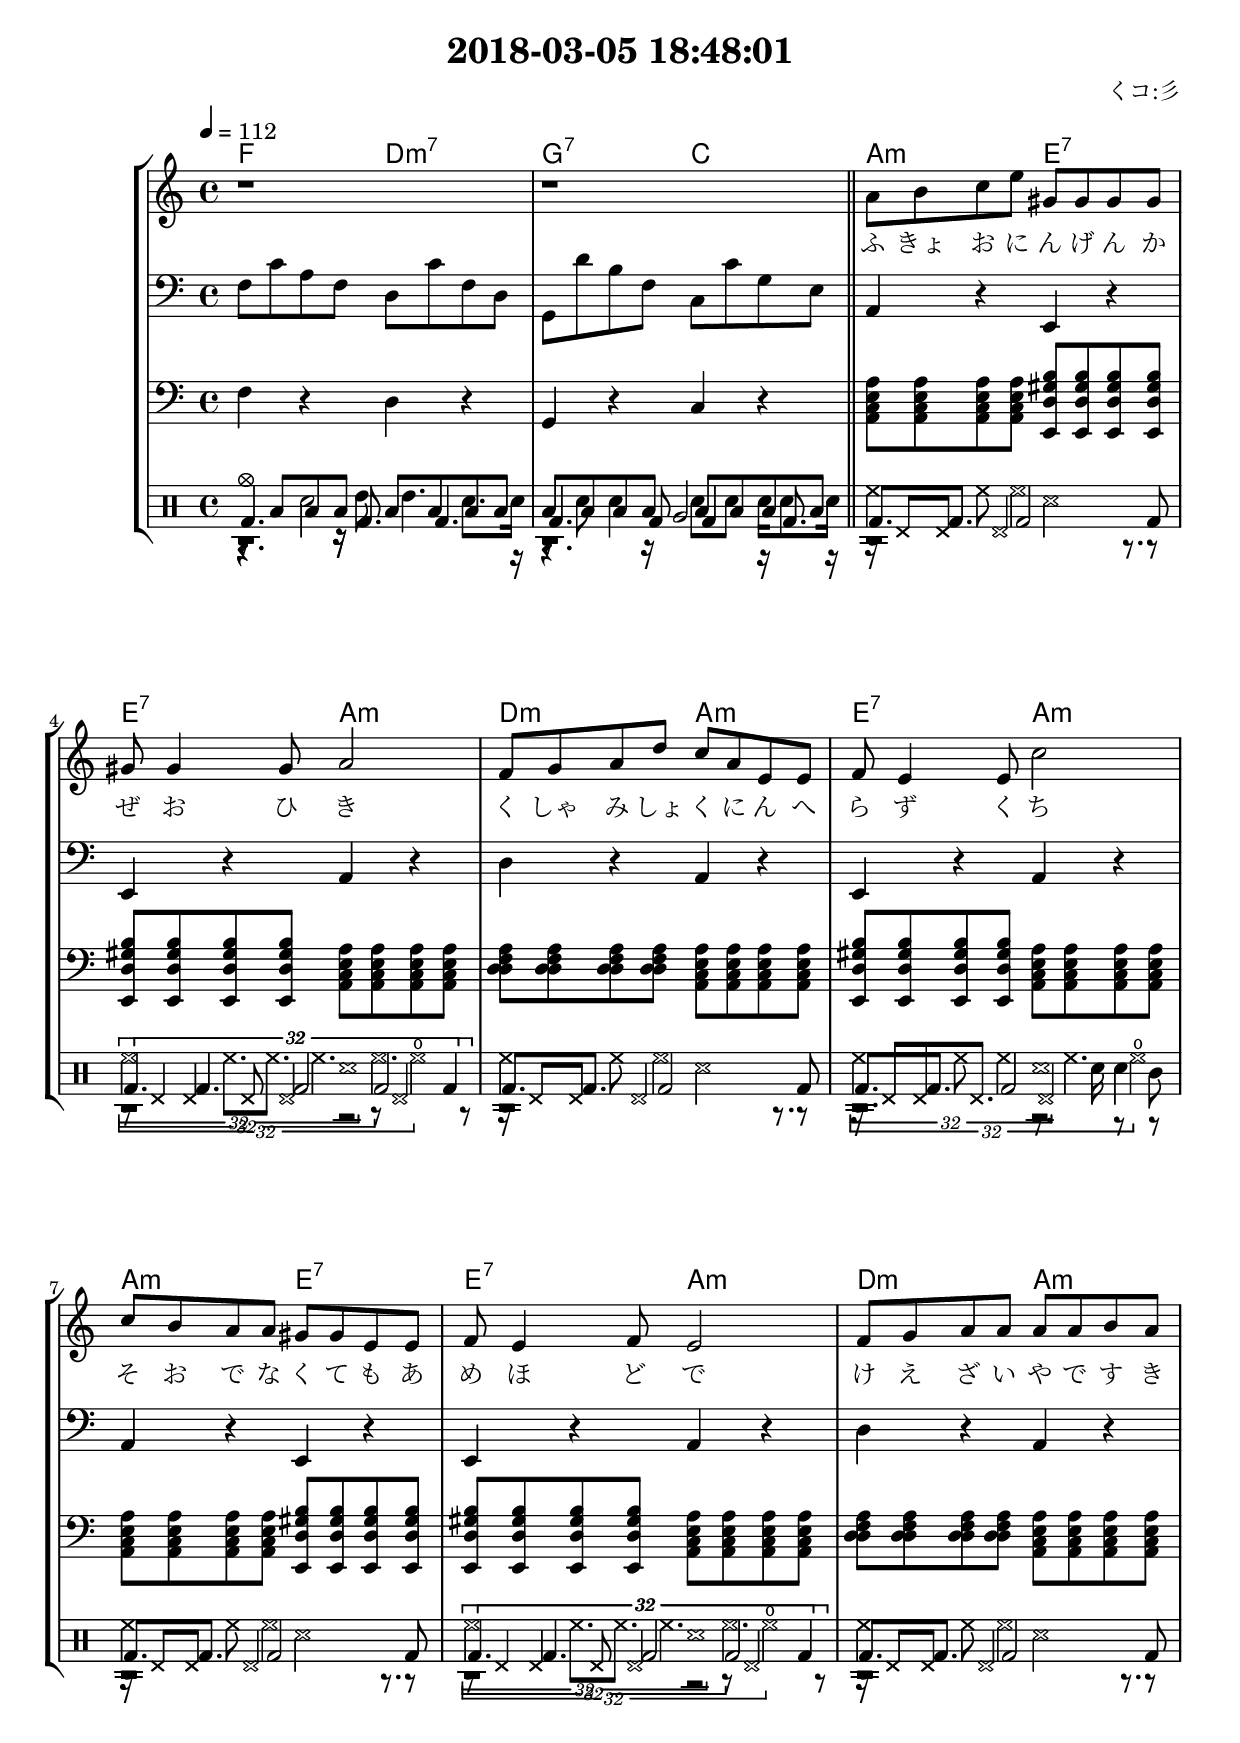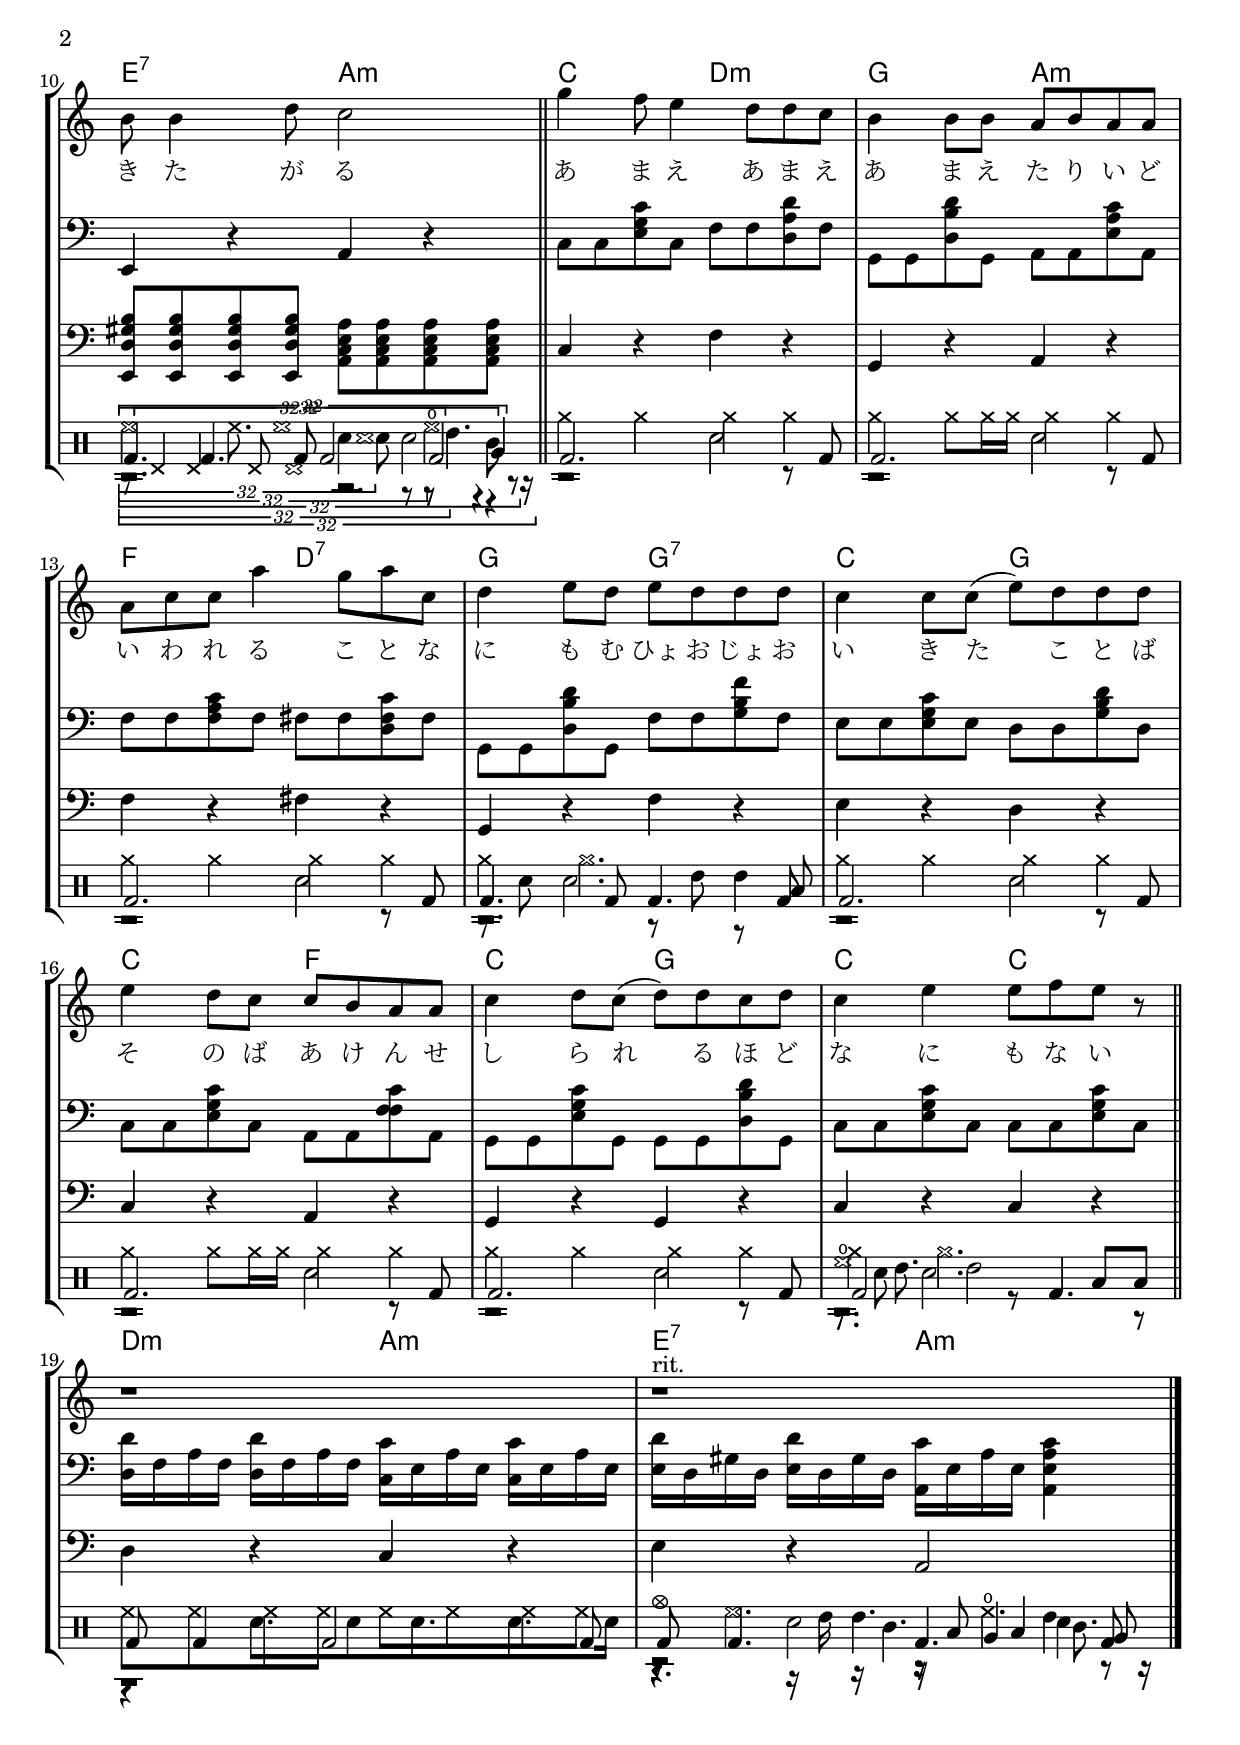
\version "2.12.1"

\header {
	title = \markup {"2018-03-05 18:48:01"}
	composer = \markup \center-column {くコ:彡}
}

harmony = \chordmode {
	f2 d:min7 g:7 c 

	a:m e:7 e:7 a:m d:m a:m e:7 a:m a:m e:7 e:7 a:m d:m a:m e:7 a:m 

	c d:m g a:m f d:7 g g:7 c g c f c g c c 

	d:m a:m e:7 a:m 
}

melody = {
	\key c \major
	\tempo 4 = 112
	r1 | r1   
	\set Staff.midiInstrument = #"fss0.35"
	 a'8  b'8  c''8  e''8  gis'8  gis'8  gis'8  gis'8 
	gis'8  gis'4  gis'8  a'2 
	f'8  g'8  a'8  d''8  c''8  a'8  e'8  e'8 
	f'8  e'4  e'8  c''2 
	c''8  b'8  a'8  a'8  gis'8  gis'8  e'8  e'8 
	f'8  e'4  f'8  e'2 
	f'8  g'8  a'8  a'8  a'8  a'8  b'8  a'8 
	b'8  b'4  d''8  c''2
	\set Staff.midiInstrument = #"fss0.35"
	 g''4  f''8  e''4  d''8  d''8  c''8 
	b'4  b'8  b'8  a'8  b'8  a'8  a'8 
	a'8  c''8  c''8  a''4  g''8  a''8  c''8 
	d''4  e''8  d''8  e''8  d''8  d''8  d''8 
	c''4  c''8  c''8  (e''8)  d''8  d''8  d''8 
	e''4  d''8  c''8  c''8  b'8  a'8  a'8 
	c''4  d''8  c''8  (d''8)  d''8  c''8  d''8 
	c''4  e''4  e''8  f''8  e''8  	r8 	r1 | r1^"rit." \bar "|."
}

words = \lyricmode {
	
	ふ  きょ  お  に  ん  げ  ん  か  ぜ  お  ひ  き  く  しゃ  み  しょ  く  に  ん  へ  ら  ず  く  ち  そ  お  で  な  く  て  も  あ  め  ほ  ど  で  け  え  ざ  い  や  で  す  き  き  た  が  る  
	あ  ま  え  あ  ま  え  あ  ま  え  た  り  い  ど  い  わ  れ  る  こ  と  な  に  も  む  ひょ  お  じょ  お  い  き  た  こ  と  ば  そ  の  ば  あ  け  ん  せ  し  ら  れ  る  ほ  ど  な  に  も  な  い  
	
}

tempochange = {
	\tempo 4 = 112
	r1 | r1 \bar "||"
	\tempo 4 = 112
	r1 | r1 | r1 | r1 | r1 | r1 | r1 | r1 \bar "||"
	\tempo 4 = 112
	r1 | r1 | r1 | r1 | r1 | r1 | r1 | r1 \bar "||"
	\tempo 4 = 112
	r1 | \tempo 4 = 84 r2 \tempo 4 = 74 r2 \bar "|."
}

mainacc = {
	\clef bass
	\set Staff.midiInstrument = #"Electric Grand"
	\key c \major
	\tempo 4 = 112
	f8 c' a f
	d8 c' f d
	g,8 d' b f
	c8 c' g e
	\bar "||"

	\set Staff.midiInstrument = #"Electric Bass (finger)"
	a,4 r4
	e,4 r4
	e,4 r4
	a,4 r4
	d4 r4
	a,4 r4
	e,4 r4
	a,4 r4
	a,4 r4
	e,4 r4
	e,4 r4
	a,4 r4
	d4 r4
	a,4 r4
	e,4 r4
	a,4 r4
	\bar "||"

	\set Staff.midiInstrument = #"Overdriven Guitar"
	c8 c8 <e g c'>8 c8
	f8 f8 <d a d'>8 f8
	g,8 g,8 <d b d'>8 g,8
	a,8 a,8 <e a c'>8 a,8
	f8 f8 <f a c'>8 f8
	fis8 fis8 <d fis c'>8 fis8
	g,8 g,8 <d b d'>8 g,8
	f8 f8 <g b f'>8 f8
	e8 e8 <e g c'>8 e8
	d8 d8 <g b d'>8 d8
	c8 c8 <e g c'>8 c8
	a,8 a,8 <f f c'>8 a,8
	g,8 g,8 <e g c'>8 g,8
	g,8 g,8 <d b d'>8 g,8
	c8 c8 <e g c'>8 c8
	c8 c8 <e g c'>8 c8
	\bar "||"

	\set Staff.midiInstrument = #"Electric Grand"
	<d d'>16 f a f <d d'> f a f
	<c c'>16 e a e <c c'> e a e
	<e d'>16 d gis d <e d'> d gis d
	<a, c'>16 e a e <a, e a c'>4
	\bar "|."
}

subacc = {
	\clef bass
	\set Staff.midiInstrument = #"Electric Bass (finger)"
	\key c \major
	\tempo 4 = 112
	f4 r4
	d4 r4
	g,4 r4
	c4 r4
	\bar "||"

	\set Staff.midiInstrument = #"Electric Guitar (muted)"
	<a, c e a>8 <a, c e a>8 <a, c e a>8 <a, c e a>8
	<e, d gis b>8 <e, d gis b>8 <e, d gis b>8 <e, d gis b>8
	<e, d gis b>8 <e, d gis b>8 <e, d gis b>8 <e, d gis b>8
	<a, c e a>8 <a, c e a>8 <a, c e a>8 <a, c e a>8
	<d d f a>8 <d d f a>8 <d d f a>8 <d d f a>8
	<a, c e a>8 <a, c e a>8 <a, c e a>8 <a, c e a>8
	<e, d gis b>8 <e, d gis b>8 <e, d gis b>8 <e, d gis b>8
	<a, c e a>8 <a, c e a>8 <a, c e a>8 <a, c e a>8
	<a, c e a>8 <a, c e a>8 <a, c e a>8 <a, c e a>8
	<e, d gis b>8 <e, d gis b>8 <e, d gis b>8 <e, d gis b>8
	<e, d gis b>8 <e, d gis b>8 <e, d gis b>8 <e, d gis b>8
	<a, c e a>8 <a, c e a>8 <a, c e a>8 <a, c e a>8
	<d d f a>8 <d d f a>8 <d d f a>8 <d d f a>8
	<a, c e a>8 <a, c e a>8 <a, c e a>8 <a, c e a>8
	<e, d gis b>8 <e, d gis b>8 <e, d gis b>8 <e, d gis b>8
	<a, c e a>8 <a, c e a>8 <a, c e a>8 <a, c e a>8
	\bar "||"

	\set Staff.midiInstrument = #"Electric Bass (finger)"
	c4 r4
	f4 r4
	g,4 r4
	a,4 r4
	f4 r4
	fis4 r4
	g,4 r4
	f4 r4
	e4 r4
	d4 r4
	c4 r4
	a,4 r4
	g,4 r4
	g,4 r4
	c4 r4
	c4 r4
	\bar "||"

	\set Staff.midiInstrument = #"Electric Bass (finger)"
	d4 r4
	c4 r4
	e4 r4
	a,2
	\bar "|."
}

percA = {
	\drummode {
	r4 sn2 sn8. sn16  |r8 sn8 sn4 sn8 sn8 sn16 sn8 sn16  \bar "||"
	hh4 hh8 hh2 r8  |\times 16/32{ hh2 hh8. hh8. hh4. hh2. } |hh4 hh8 hh2 r8  |hh4 hh8 hh4 hh4.  |hh4 hh8 hh2 r8  |\times 16/32{ hh2 hh8. hh8. hh4. hh2. } |hh4 hh8 hh2 r8  |\times 16/32{ hh2 hh8. hh1 r4 r16 } \bar "||"
	cymr4 cymr4 cymr4 cymr4  |cymr4 cymr8 cymr16 cymr16 cymr4 cymr4  |cymr4 cymr4 cymr4 cymr4  |cymr4 cymr2.  |cymr4 cymr4 cymr4 cymr4  |cymr4 cymr8 cymr16 cymr16 cymr4 cymr4  |cymr4 cymr4 cymr4 cymr4  |cymr4 cymr2.  \bar "||"
	hh8 hh8 hh8 hh8 hh8 hh8 hh8 hh8  |r8 hh2. r8  \bar "|."
	}
}

percB = {
	\drummode {
	r4. r16 tommh8 tommh4. r16  |r1  \bar "||"
	r16 hhp8 hhp8 hhp2 r8.  |\times 16/32{ r8 hhp4 hhp4 hhp8 hhp2 r8 hhp2 r8 } |r16 hhp8 hhp8 hhp2 r8.  |r16 hhp8 hhp8 hhp8. hhp2  |r16 hhp8 hhp8 hhp2 r8.  |\times 16/32{ r8 hhp4 hhp4 hhp8 hhp2 r8 hhp2 r8 } |r16 hhp8 hhp8 hhp2 r8.  |\times 16/32{ r8 hhp4 hhp4 hhp8 hhp1 r4 } \bar "||"
	r2 sn2  |r2 sn2  |r2 sn2  |r8 sn8 sn2.  |r2 sn2  |r2 sn2  |r2 sn2  |r8 sn8 sn2.  \bar "||"
	r4 sn8. sn8 sn8. sn8. sn16  |r4 sn2 sn4  \bar "|."
	}
}

percC = {
	\drummode {
	r8 toml8 toml8 toml8 toml8 toml8 toml8 toml8  |toml8 toml8 toml8 toml8 toml8 toml8 toml8 toml8  \bar "||"
	r1  |\times 16/32{ r1 r2 hho2 } |r1  |\times 16/32{ r1 r2 hho2 } |r1  |\times 16/32{ r1 r2 hho2 } |r1  |\times 16/32{ r1 r2 hho2 } \bar "||"
	bd2. r8 bd8  |bd2. r8 bd8  |bd2. r8 bd8  |bd4. bd8 bd4. bd8  |bd2. r8 bd8  |bd2. r8 bd8  |bd2. r8 bd8  |bd2 r8 bd4.  \bar "||"
	bd8 bd4 bd2 bd8  |bd8 bd4. bd4. bd8  \bar "|."
	}
}

percD = {
	\drummode {
	r1  |r4. r16 tomfh2 r16  \bar "||"
	bd8. bd8. bd2 bd8  |\times 16/32{ bd4. bd4. bd2 bd2 bd4 } |bd8. bd8. bd2 bd8  |bd8. bd8. bd2 r8  |bd8. bd8. bd2 bd8  |\times 16/32{ bd4. bd4. bd2 bd2 bd4 } |bd8. bd8. bd2 bd8  |\times 16/32{ bd4. bd4. bd8 bd2 r8 bd2 } \bar "||"
	r1 |r1 |r1 |r2 r8 tommh8 tommh4  |r1 |r1 |r1 |r8. tommh8. tommh2 r8  \bar "||"
	r1  |r2 r8 hho4.  \bar "|."
	}
}

percE = {
	\drummode {
	bd4. r16 bd8. bd4.  |bd4. bd8 bd4 r16 bd8.  \bar "||"
	r2 ss2  |\times 16/32{ r1 ss1 } |r2 ss2  |\times 16/32{ r1 ss1 } |r2 ss2  |\times 16/32{ r1 ss1 } |r2 ss2  |\times 16/32{ r1 ss1 } \bar "||"
	r1 |r1 |r1 |r2. r8 toml8  |r1 |r1 |r1 |r2. toml8 toml8  \bar "||"
	r1 |cymc1  \bar "|."
	}
}

percF = {
	\drummode {
	cymc1  |r1 \bar "||"
	r1 |r1 |r1 |r2 r8. sn16 sn4  |r1 |r1 |r1 |\times 16/32{ r1 sn4 sn8 sn2 r8 } \bar "||"
	r1 |r1 |r1 |r1 |r1 |r1 |r1 |hho1  \bar "||"
	r1 |r4 r16 tommh16 tommh4. tommh4  \bar "|."
	}
}

percG = {
	\drummode {
	r1 | r1 \bar "||"
	r1 |r1 |r1 |r2. r8 tomml8  |r1 |r1 |r1 |r2. r8 tomml8  \bar "||"
	r1 | r1 | r1 | r1 | r1 | r1 | r1 | r1 \bar "||"
	r1 |r4. r16 tomml4. tomml8.  \bar "|."
	}
}

percH = {
	\drummode {
	r1 | r1 \bar "||"
	r1 |r1 |r1 |r1 |r1 |r1 |r1 |\times 16/32{ r1 r2 r8 tommh4. } \bar "||"
	r1 | r1 | r1 | r1 | r1 | r1 | r1 | r1 \bar "||"
	r1 |r2 r16 toml8 toml4 r16  \bar "|."
	}
}

percI = {
	\drummode {
	r1 | r1 \bar "||"
	r1 |r1 |r1 |r1 |r1 |r1 |r1 |\times 16/32{ r1 r2. tomfh4 } \bar "||"
	r1 | r1 | r1 | r1 | r1 | r1 | r1 | r1 \bar "||"
	r1 |r2 r8 tomfh4 tomfh8  \bar "|."
	}
}

\score {
	<<
		\new StaffGroup <<
			\new ChordNames {\harmony}
			\new Voice = "melody" {\melody}
			\new Lyrics \lyricsto "melody" \words
			\new Staff = "mainacc" {\mainacc}
			\new Staff = "subacc" {\subacc}
			\new DrumStaff <<
				\new DrumVoice {\percA}
				\new DrumVoice {\percB}
				\new DrumVoice {\percC}
				\new DrumVoice {\percD}
				\new DrumVoice {\percE}
				\new DrumVoice {\percF}
				\new DrumVoice {\percG}
				\new DrumVoice {\percH}
				\new DrumVoice {\percI}
			>>
		>>
	>>
	\layout { }
}
